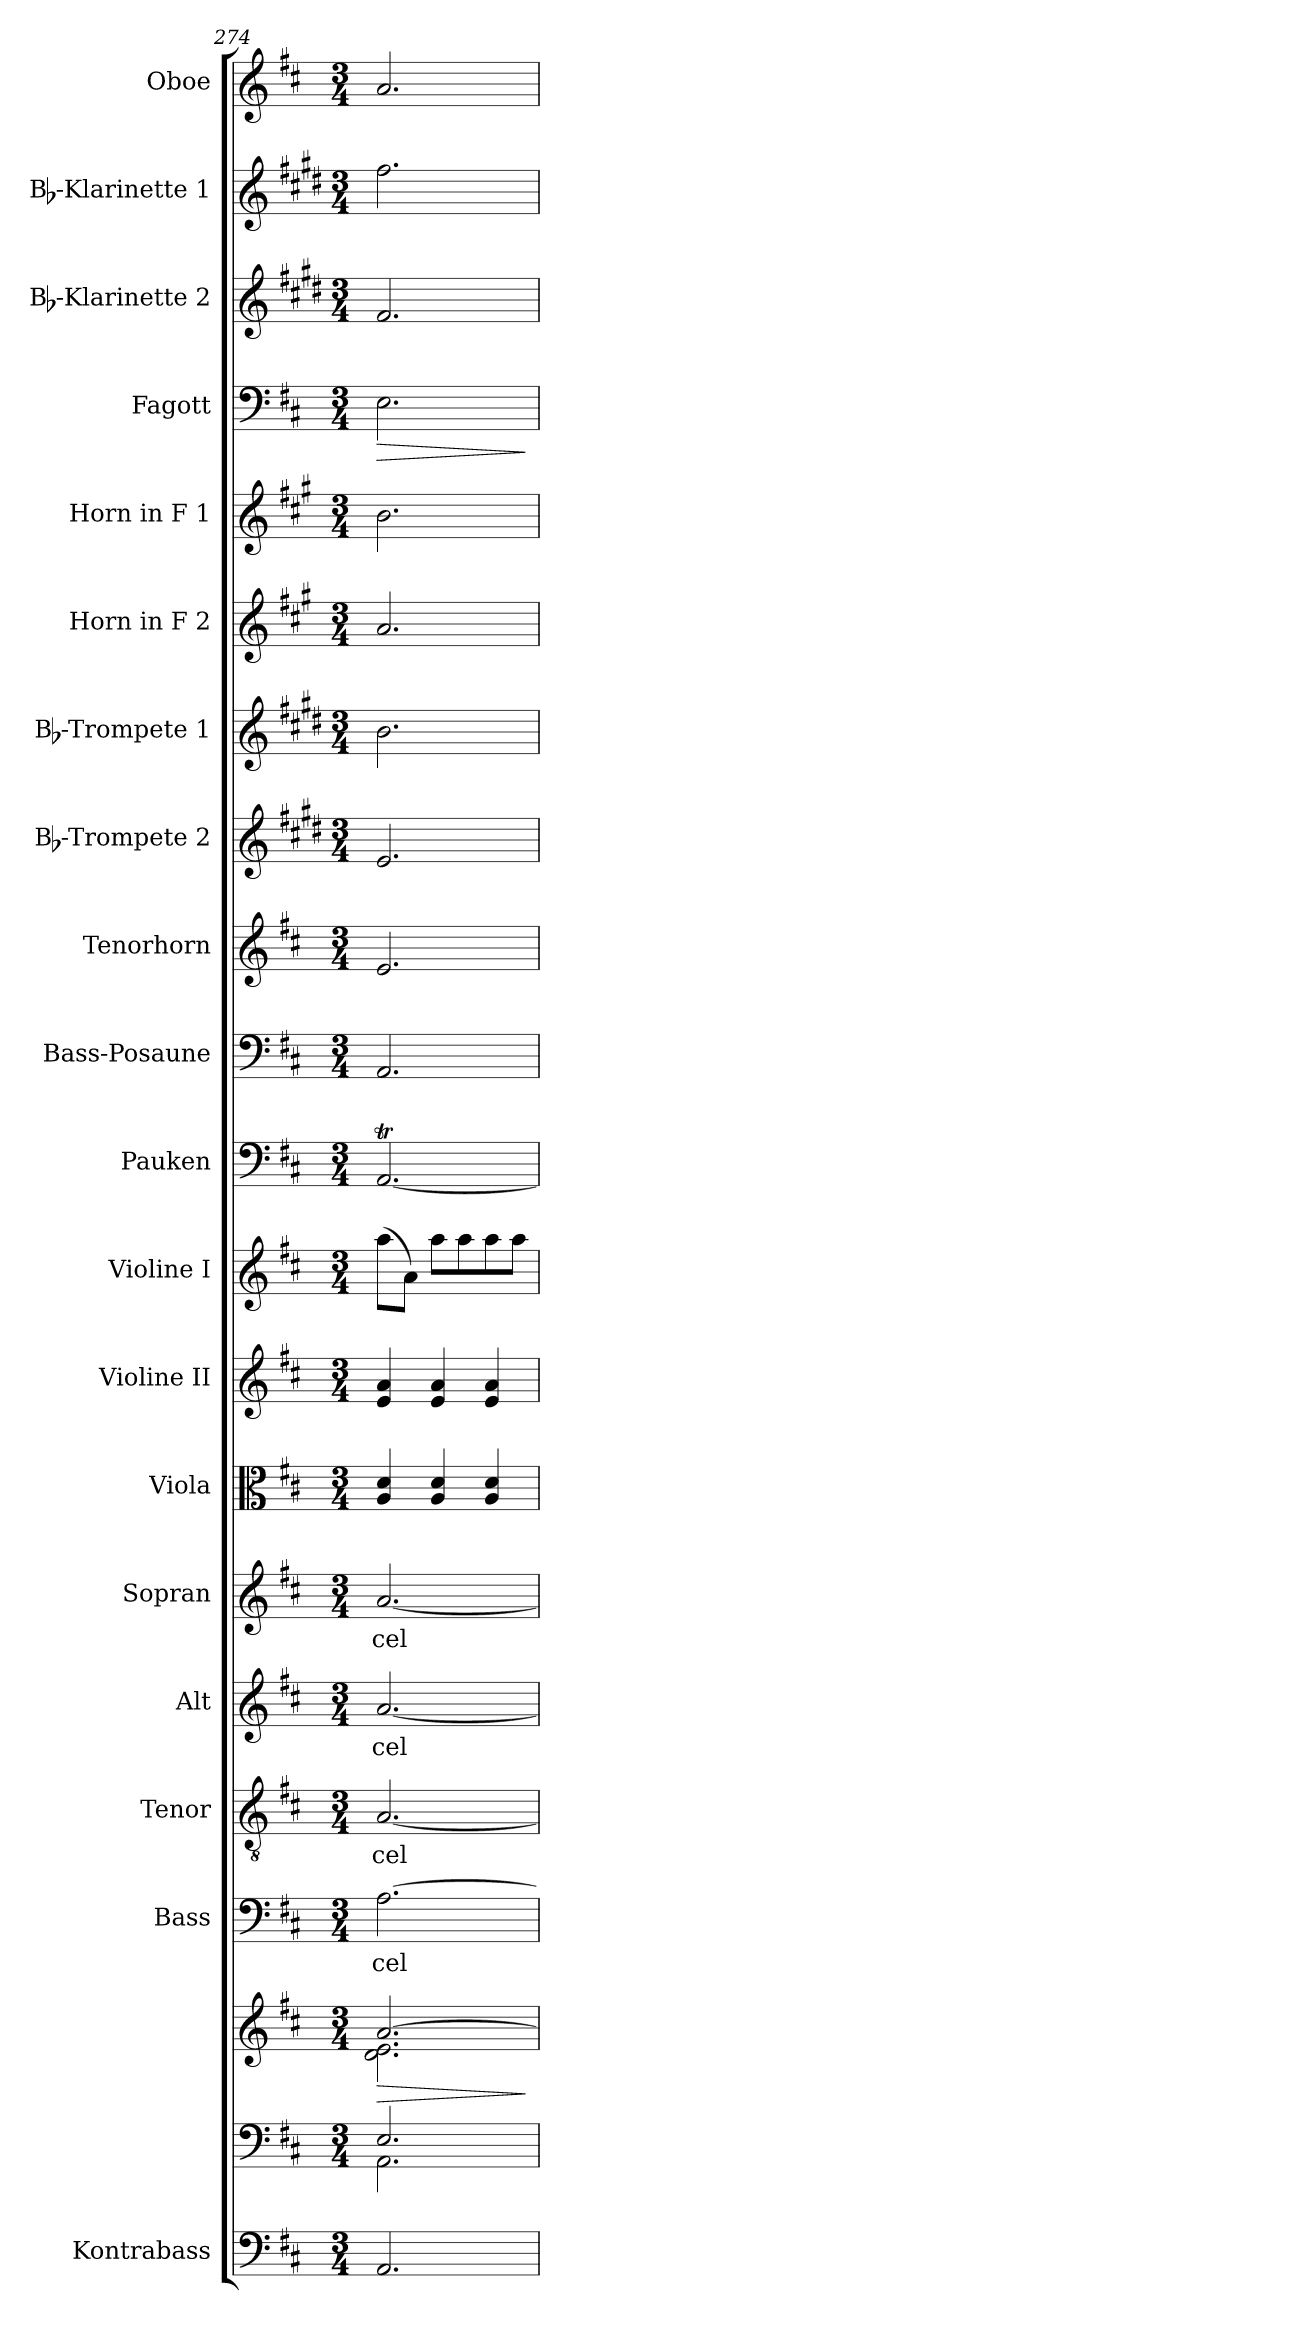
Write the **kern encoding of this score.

**kern	**kern	**kern	**dynam	**kern	**text	**kern	**text	**kern	**text	**kern	**text	**kern	**kern	**kern	**kern	**kern	**kern	**kern	**kern	**kern	**kern	**kern	**dynam	**kern	**kern	**kern
*part20	*part19	*part19	*part19	*part18	*part18	*part17	*part17	*part16	*part16	*part15	*part15	*part14	*part13	*part12	*part11	*part10	*part9	*part8	*part7	*part6	*part5	*part4	*part4	*part3	*part2	*part1
*staff21	*staff20	*staff19	*staff19/20	*staff18	*staff18	*staff17	*staff17	*staff16	*staff16	*staff15	*staff15	*staff14	*staff13	*staff12	*staff11	*staff10	*staff9	*staff8	*staff7	*staff6	*staff5	*staff4	*staff4	*staff3	*staff2	*staff1
*I"Kontrabass	*	*	*	*I"Bass	*	*I"Tenor	*	*I"Alt	*	*I"Sopran	*	*I"Viola	*I"Violine II	*I"Violine I	*I"Pauken	*I"Bass-Posaune	*I"Tenorhorn	*I"Bb-Trompete 2	*I"Bb-Trompete 1	*I"Horn in F 2	*I"Horn in F 1	*I"Fagott	*	*I"Bb-Klarinette 2	*I"Bb-Klarinette 1	*I"Oboe
*I'Kb.	*	*	*	*I'B.	*	*I'T.	*	*I'A.	*	*I'S.	*	*I'Vla.	*I'Vl. II	*I'Vl. I	*I'Pk.	*I'B. Pos.	*I'T. Hrn.	*I'Bb Trp. 2	*I'Bb Trp. 1	*	*	*I'Fg.	*	*I'Bb Kl. 2	*I'Bb Kl. 1	*I'Ob.
*clefF4	*clefF4	*clefG2	*	*clefF4	*	*clefGv2	*	*clefG2	*	*clefG2	*	*clefC3	*clefG2	*clefG2	*clefF4	*clefF4	*clefG2	*clefG2	*clefG2	*clefG2	*clefG2	*clefF4	*	*clefG2	*clefG2	*clefG2
*ITrd7c12	*	*	*	*	*	*	*	*	*	*	*	*	*	*	*	*	*ITrd8c14	*ITrd1c2	*ITrd1c2	*ITrd4c7	*ITrd4c7	*	*	*ITrd1c2	*ITrd1c2	*
*k[f#c#]	*k[f#c#]	*k[f#c#]	*	*k[f#c#]	*	*k[f#c#]	*	*k[f#c#]	*	*k[f#c#]	*	*k[f#c#]	*k[f#c#]	*k[f#c#]	*k[f#c#]	*k[f#c#]	*k[f#c#]	*k[f#c#]	*k[f#c#]	*k[f#c#]	*k[f#c#]	*k[f#c#]	*	*k[f#c#]	*k[f#c#]	*k[f#c#]
*D:	*D:	*D:	*	*D:	*	*D:	*	*D:	*	*D:	*	*D:	*D:	*D:	*D:	*D:	*D:	*D:	*D:	*D:	*D:	*D:	*	*D:	*D:	*D:
*M3/4	*M3/4	*M3/4	*	*M3/4	*	*M3/4	*	*M3/4	*	*M3/4	*	*M3/4	*M3/4	*M3/4	*M3/4	*M3/4	*M3/4	*M3/4	*M3/4	*M3/4	*M3/4	*M3/4	*	*M3/4	*M3/4	*M3/4
=274	=274	=274	=274	=274	=274	=274	=274	=274	=274	=274	=274	=274	=274	=274	=274	=274	=274	=274	=274	=274	=274	=274	=274	=274	=274	=274
*	*^	*^	*	*	*	*	*	*	*	*	*	*	*	*	*	*	*	*	*	*	*	*	*	*	*	*
!	!	!	!	!	!LO:HP:b	!	!LO:LY:b	!	!LO:LY:b	!	!LO:LY:b	!	!LO:LY:b	!	!	!	!	!	!	!	!	!	!	!	!LO:HP:b	!	!	!
2.AAA/	2.E/	2.AA\	[>2.a/	2.d\ 2.e\	>	[2.A\	-cel-	[2.A/	-cel-	[2.a/	-cel-	[2.a/	-cel-	4A/ 4d/	4e/ 4a/	(>8aa\L	[2.AAT/	2.AA/	2.E/	2.d/	2.a\	2.d/	2.e\	2.E\	>	2.e/	2.ee\	2.a/
.	.	.	.	.	.	.	.	.	.	.	.	.	.	.	.	8a\J)	.	.	.	.	.	.	.	.	.	.	.	.
.	.	.	.	.	.	.	.	.	.	.	.	.	.	4A/ 4d/	4e/ 4a/	8aa\L	.	.	.	.	.	.	.	.	.	.	.	.
.	.	.	.	.	.	.	.	.	.	.	.	.	.	.	.	8aa\	.	.	.	.	.	.	.	.	.	.	.	.
.	.	.	.	.	.	.	.	.	.	.	.	.	.	4A/ 4d/	4e/ 4a/	8aa\	.	.	.	.	.	.	.	.	.	.	.	.
.	.	.	.	.	.	.	.	.	.	.	.	.	.	.	.	8aa\J	.	.	.	.	.	.	.	.	.	.	.	.
*	*v	*v	*	*	*	*	*	*	*	*	*	*	*	*	*	*	*	*	*	*	*	*	*	*	*	*	*	*
*	*	*v	*v	*	*	*	*	*	*	*	*	*	*	*	*	*	*	*	*	*	*	*	*	*	*	*	*
.	.	.	]	.	.	.	.	.	.	.	.	.	.	.	.	.	.	.	.	.	.	.	]	.	.	.
=	=	=	=	=	=	=	=	=	=	=	=	=	=	=	=	=	=	=	=	=	=	=	=	=	=	=
*-	*-	*-	*-	*-	*-	*-	*-	*-	*-	*-	*-	*-	*-	*-	*-	*-	*-	*-	*-	*-	*-	*-	*-	*-	*-	*-
